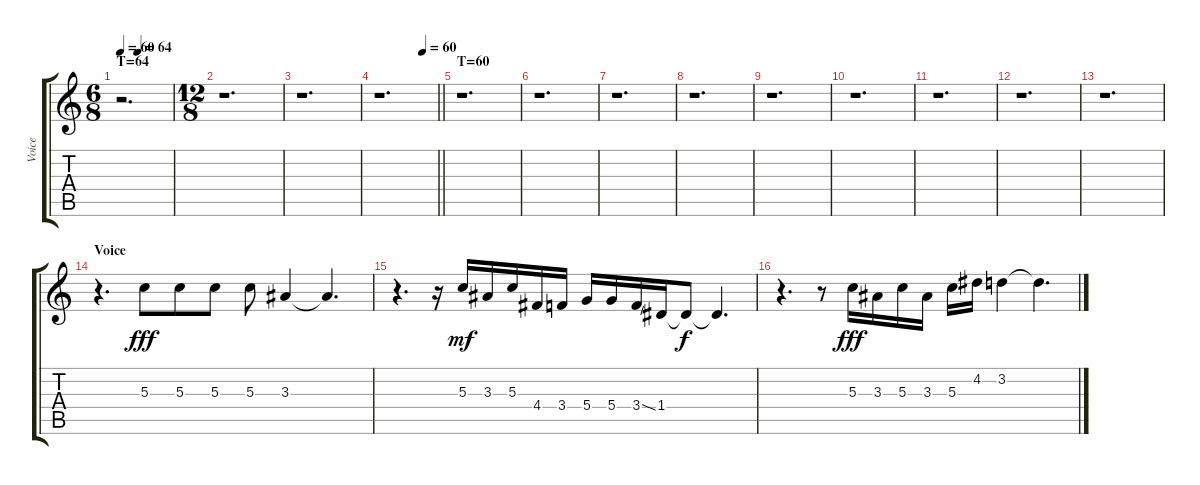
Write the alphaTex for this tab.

\track ("Voice" "Voice") {instrument electricguitarjazz}
\staff {score tabs}
\tuning (E4 B3 G3 D3 A2 E2) {hide}
\ts (6 8)
\section ("" "T=64")
\tempo 60
\tempo (64 0.3333333333333333)
\tempo 60
\clef g2
\ks c
r.2{d dy fff instrument electricguitarjazz} |
\ts (12 8)
r.1{d} |
r.1{d} |
\tempo (60 0.75)
\barLineRight lightlight
r.1{d} |
\section ("" "T=60")
r.1{d} |
r.1{d} |
r.1{d} |
r.1{d} |
r.1{d} |
r.1{d} |
r.1{d} |
r.1{d} |
r.1{d} |
\section ("" "Voice")
r.4{d} 5.3.8 5.3.8 5.3.8 5.3.8 3.3.4 3.3{t}.4{d} |
r.4{d} r.16 5.3.16{dy mf} 3.3.16 5.3.16 4.4.16 3.4.16 5.4.16 5.4.16 3.4{ss}.16 1.4.16 1.4{t}.8{dy f} 1.4{t}.4{d} |
r.4{d} r.8 5.3.16{dy fff} 3.3.16 5.3.16 3.3.16 5.3.16 4.2.16 3.2.4 3.2{t}.4{d}
